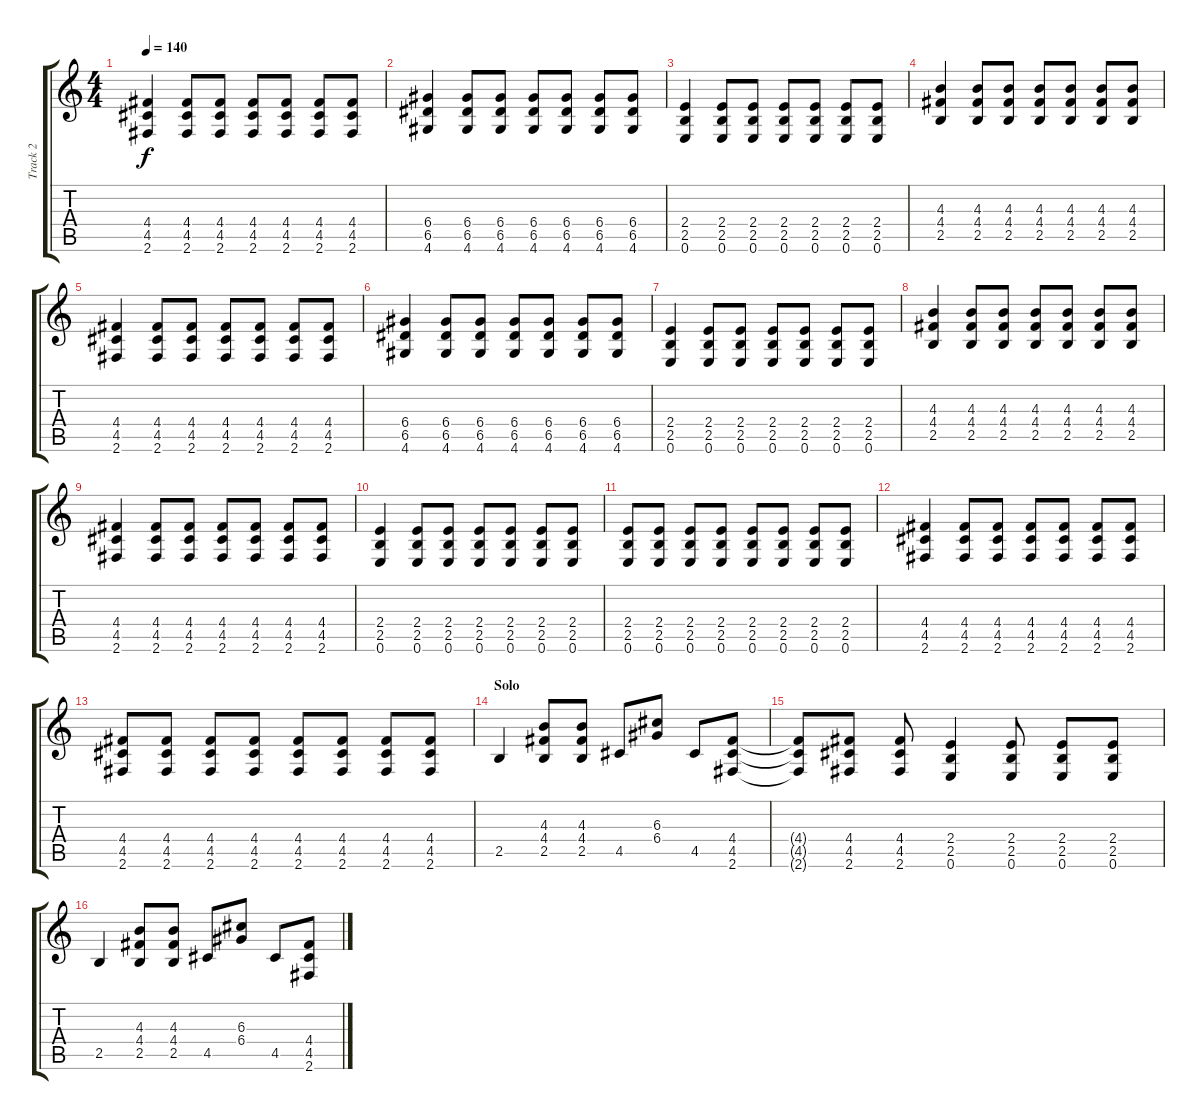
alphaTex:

\track ("Track 2" "Track 2") {instrument acousticguitarnylon}
\staff {score tabs}
\tuning (E4 B3 G3 D3 A2 E2) {hide}
\ts (4 4)
\tempo 140
\clef g2
\ks c
(4.4 4.5 2.6).4{dy f} (4.4 4.5 2.6).8 (4.4 4.5 2.6).8 (4.4 4.5 2.6).8 (4.4 4.5 2.6).8 (4.4 4.5 2.6).8 (4.4 4.5 2.6).8 |
(6.4 6.5 4.6).4 (6.4 6.5 4.6).8 (6.4 6.5 4.6).8 (6.4 6.5 4.6).8 (6.4 6.5 4.6).8 (6.4 6.5 4.6).8 (6.4 6.5 4.6).8 |
(2.4 2.5 0.6).4 (2.4 2.5 0.6).8 (2.4 2.5 0.6).8 (2.4 2.5 0.6).8 (2.4 2.5 0.6).8 (2.4 2.5 0.6).8 (2.4 2.5 0.6).8 |
(4.3 4.4 2.5).4 (4.3 4.4 2.5).8 (4.3 4.4 2.5).8 (4.3 4.4 2.5).8 (4.3 4.4 2.5).8 (4.3 4.4 2.5).8 (4.3 4.4 2.5).8 |
(4.4 4.5 2.6).4 (4.4 4.5 2.6).8 (4.4 4.5 2.6).8 (4.4 4.5 2.6).8 (4.4 4.5 2.6).8 (4.4 4.5 2.6).8 (4.4 4.5 2.6).8 |
(6.4 6.5 4.6).4 (6.4 6.5 4.6).8 (6.4 6.5 4.6).8 (6.4 6.5 4.6).8 (6.4 6.5 4.6).8 (6.4 6.5 4.6).8 (6.4 6.5 4.6).8 |
(2.4 2.5 0.6).4 (2.4 2.5 0.6).8 (2.4 2.5 0.6).8 (2.4 2.5 0.6).8 (2.4 2.5 0.6).8 (2.4 2.5 0.6).8 (2.4 2.5 0.6).8 |
(4.3 4.4 2.5).4 (4.3 4.4 2.5).8 (4.3 4.4 2.5).8 (4.3 4.4 2.5).8 (4.3 4.4 2.5).8 (4.3 4.4 2.5).8 (4.3 4.4 2.5).8 |
(4.4 4.5 2.6).4 (4.4 4.5 2.6).8 (4.4 4.5 2.6).8 (4.4 4.5 2.6).8 (4.4 4.5 2.6).8 (4.4 4.5 2.6).8 (4.4 4.5 2.6).8 |
(2.4 2.5 0.6).4 (2.4 2.5 0.6).8 (2.4 2.5 0.6).8 (2.4 2.5 0.6).8 (2.4 2.5 0.6).8 (2.4 2.5 0.6).8 (2.4 2.5 0.6).8 |
(2.4 2.5 0.6).8 (2.4 2.5 0.6).8 (2.4 2.5 0.6).8 (2.4 2.5 0.6).8 (2.4 2.5 0.6).8 (2.4 2.5 0.6).8 (2.4 2.5 0.6).8 (2.4 2.5 0.6).8 |
(4.4 4.5 2.6).4 (4.4 4.5 2.6).8 (4.4 4.5 2.6).8 (4.4 4.5 2.6).8 (4.4 4.5 2.6).8 (4.4 4.5 2.6).8 (4.4 4.5 2.6).8 |
(4.4 4.5 2.6).8 (4.4 4.5 2.6).8 (4.4 4.5 2.6).8 (4.4 4.5 2.6).8 (4.4 4.5 2.6).8 (4.4 4.5 2.6).8 (4.4 4.5 2.6).8 (4.4 4.5 2.6).8 |
\section ("" "Solo")
2.5.4 (4.3 4.4 2.5).8 (4.3 4.4 2.5).8 4.5.8 (6.3 6.4).8 4.5.8 (4.4 4.5 2.6).8 |
(4.4{t} 4.5{t} 2.6{t}).8 (4.4 4.5 2.6).8 (4.4 4.5 2.6).8 (2.4 2.5 0.6).4 (2.4 2.5 0.6).8 (2.4 2.5 0.6).8 (2.4 2.5 0.6).8 |
2.5.4 (4.3 4.4 2.5).8 (4.3 4.4 2.5).8 4.5.8 (6.3 6.4).8 4.5.8 (4.4 4.5 2.6).8
